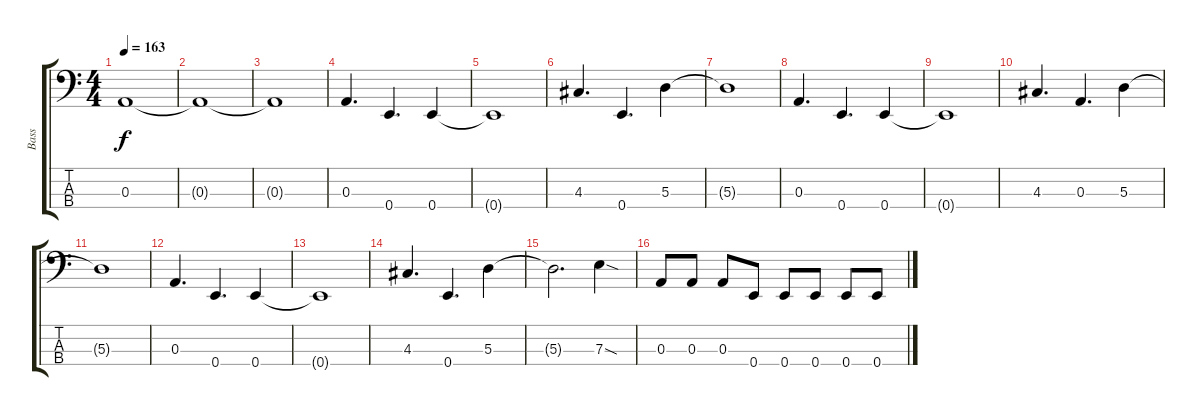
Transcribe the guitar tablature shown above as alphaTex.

\track ("Bass" "Bass") {instrument electricbasspick}
\staff {score tabs}
\tuning (G2 D2 A1 E1) {hide}
\ts (4 4)
\tempo 163
\clef f4
\ks c
0.3{t}.1{dy f} |
0.3{t}.1 |
0.3{t}.1 |
0.3.4{d volume 10 instrument fretlessbass} 0.4.4{d} 0.4.4 |
0.4{t}.1 |
4.3.4{d} 0.4.4{d} 5.3.4 |
5.3{t}.1 |
0.3.4{d} 0.4.4{d} 0.4.4 |
0.4{t}.1 |
4.3.4{d} 0.3.4{d} 5.3.4 |
5.3{t}.1 |
0.3.4{d} 0.4.4{d} 0.4.4 |
0.4{t}.1 |
4.3.4{d} 0.4.4{d} 5.3.4 |
5.3{t}.2{d} 7.3{sod}.4 |
0.3.8 0.3.8 0.3.8 0.4.8 0.4.8 0.4.8 0.4.8 0.4.8
